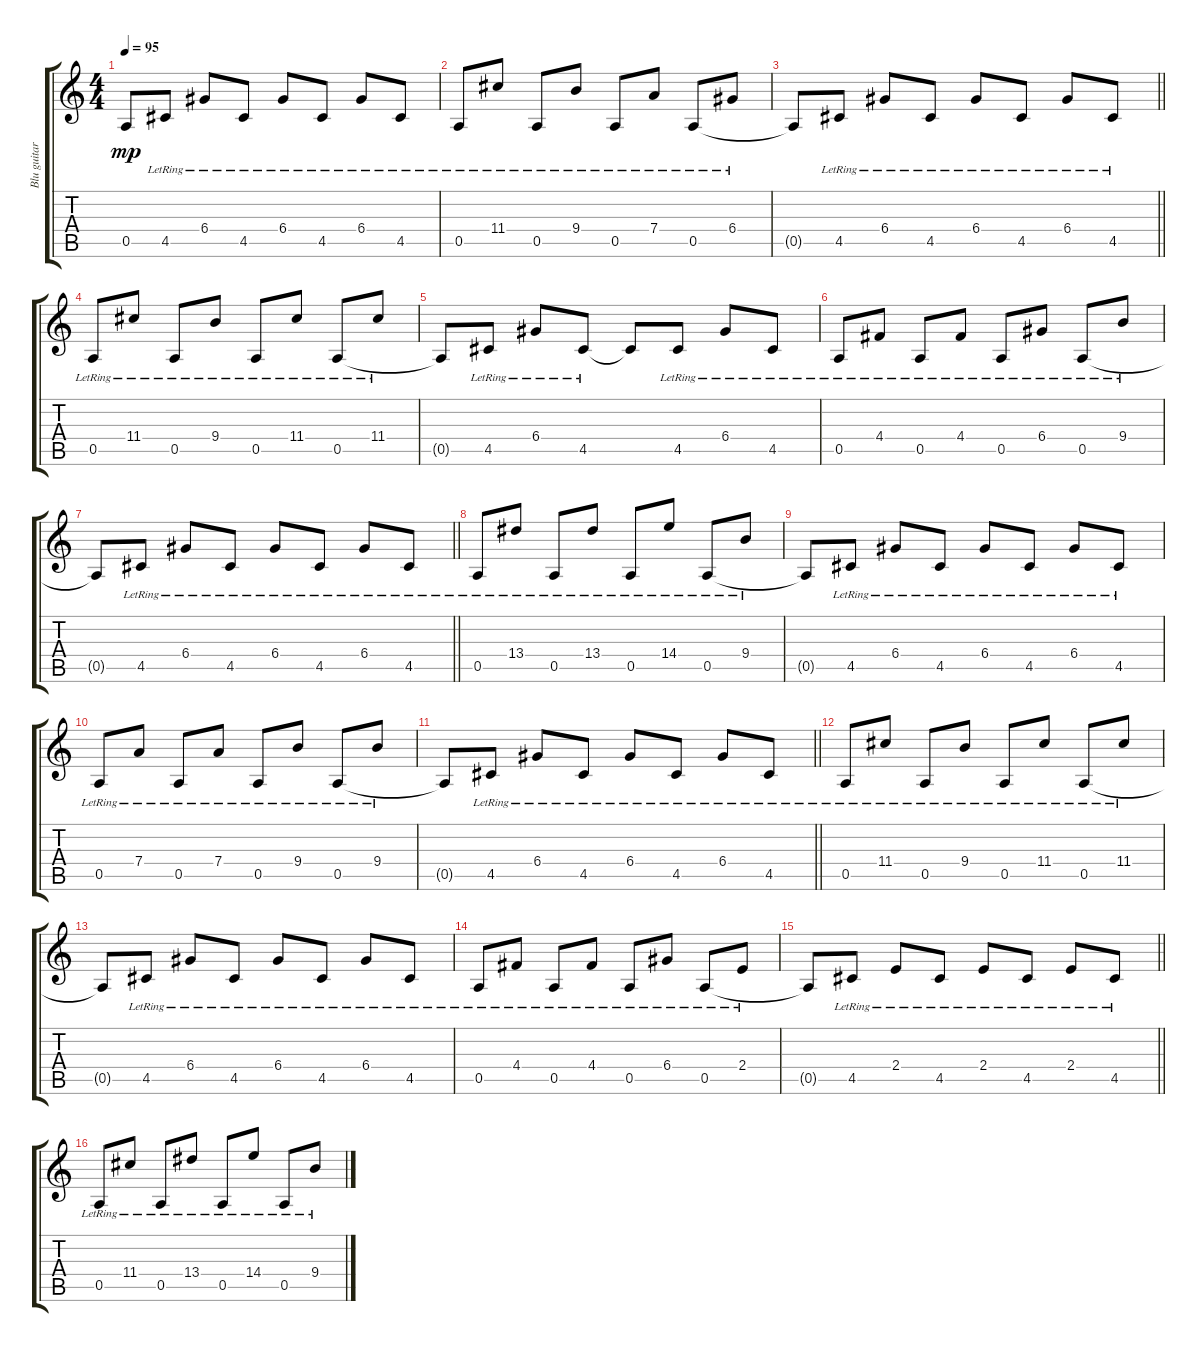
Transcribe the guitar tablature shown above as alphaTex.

\track ("Blu guitar" "Blu guitar") {instrument electricguitarclean}
\staff {score tabs}
\tuning (E4 B3 G3 D3 A2 E2) {hide}
\ts (4 4)
\tempo 95
\clef g2
\ks c
0.5{t}.8{dy mp} 4.5{lr}.8 6.4{lr}.8 4.5{lr}.8 6.4{lr}.8 4.5{lr}.8 6.4{lr}.8 4.5{lr}.8 |
0.5{lr}.8 11.4{lr}.8 0.5{lr}.8 9.4{lr}.8 0.5{lr}.8 7.4{lr}.8 0.5{lr}.8 6.4{lr}.8 |
\barLineRight lightlight
0.5{t}.8 4.5{lr}.8 6.4{lr}.8 4.5{lr}.8 6.4{lr}.8 4.5{lr}.8 6.4{lr}.8 4.5{lr}.8 |
\section ("" "")
0.5{lr}.8 11.4{lr}.8 0.5{lr}.8 9.4{lr}.8 0.5{lr}.8 11.4{lr}.8 0.5{lr}.8 11.4{lr}.8 |
0.5{t}.8 4.5{lr}.8 6.4{lr}.8 4.5{lr}.8 4.5{t}.8 4.5{lr}.8 6.4{lr}.8 4.5{lr}.8 |
0.5{lr}.8 4.4{lr}.8 0.5{lr}.8 4.4{lr}.8 0.5{lr}.8 6.4{lr}.8 0.5{lr}.8 9.4{lr}.8 |
\barLineRight lightlight
0.5{t}.8 4.5{lr}.8 6.4{lr}.8 4.5{lr}.8 6.4{lr}.8 4.5{lr}.8 6.4{lr}.8 4.5{lr}.8 |
\section ("" "")
0.5{lr}.8 13.4{lr}.8 0.5{lr}.8 13.4{lr}.8 0.5{lr}.8 14.4{lr}.8 0.5{lr}.8 9.4{lr}.8 |
0.5{t}.8 4.5{lr}.8 6.4{lr}.8 4.5{lr}.8 6.4{lr}.8 4.5{lr}.8 6.4{lr}.8 4.5{lr}.8 |
0.5{lr}.8 7.4{lr}.8 0.5{lr}.8 7.4{lr}.8 0.5{lr}.8 9.4{lr}.8 0.5{lr}.8 9.4{lr}.8 |
\barLineRight lightlight
0.5{t}.8 4.5{lr}.8 6.4{lr}.8 4.5{lr}.8 6.4{lr}.8 4.5{lr}.8 6.4{lr}.8 4.5{lr}.8 |
\section ("" "")
0.5{lr}.8 11.4{lr}.8 0.5{lr}.8 9.4{lr}.8 0.5{lr}.8 11.4{lr}.8 0.5{lr}.8 11.4{lr}.8 |
0.5{t}.8 4.5{lr}.8 6.4{lr}.8 4.5{lr}.8 6.4{lr}.8 4.5{lr}.8 6.4{lr}.8 4.5{lr}.8 |
0.5{lr}.8 4.4{lr}.8 0.5{lr}.8 4.4{lr}.8 0.5{lr}.8 6.4{lr}.8 0.5{lr}.8 2.4{lr}.8 |
\barLineRight lightlight
0.5{t}.8 4.5{lr}.8 2.4{lr}.8 4.5{lr}.8 2.4{lr}.8 4.5{lr}.8 2.4{lr}.8 4.5{lr}.8 |
\section ("" "")
0.5{lr}.8 11.4{lr}.8 0.5{lr}.8 13.4{lr}.8 0.5{lr}.8 14.4{lr}.8 0.5{lr}.8 9.4{lr}.8
